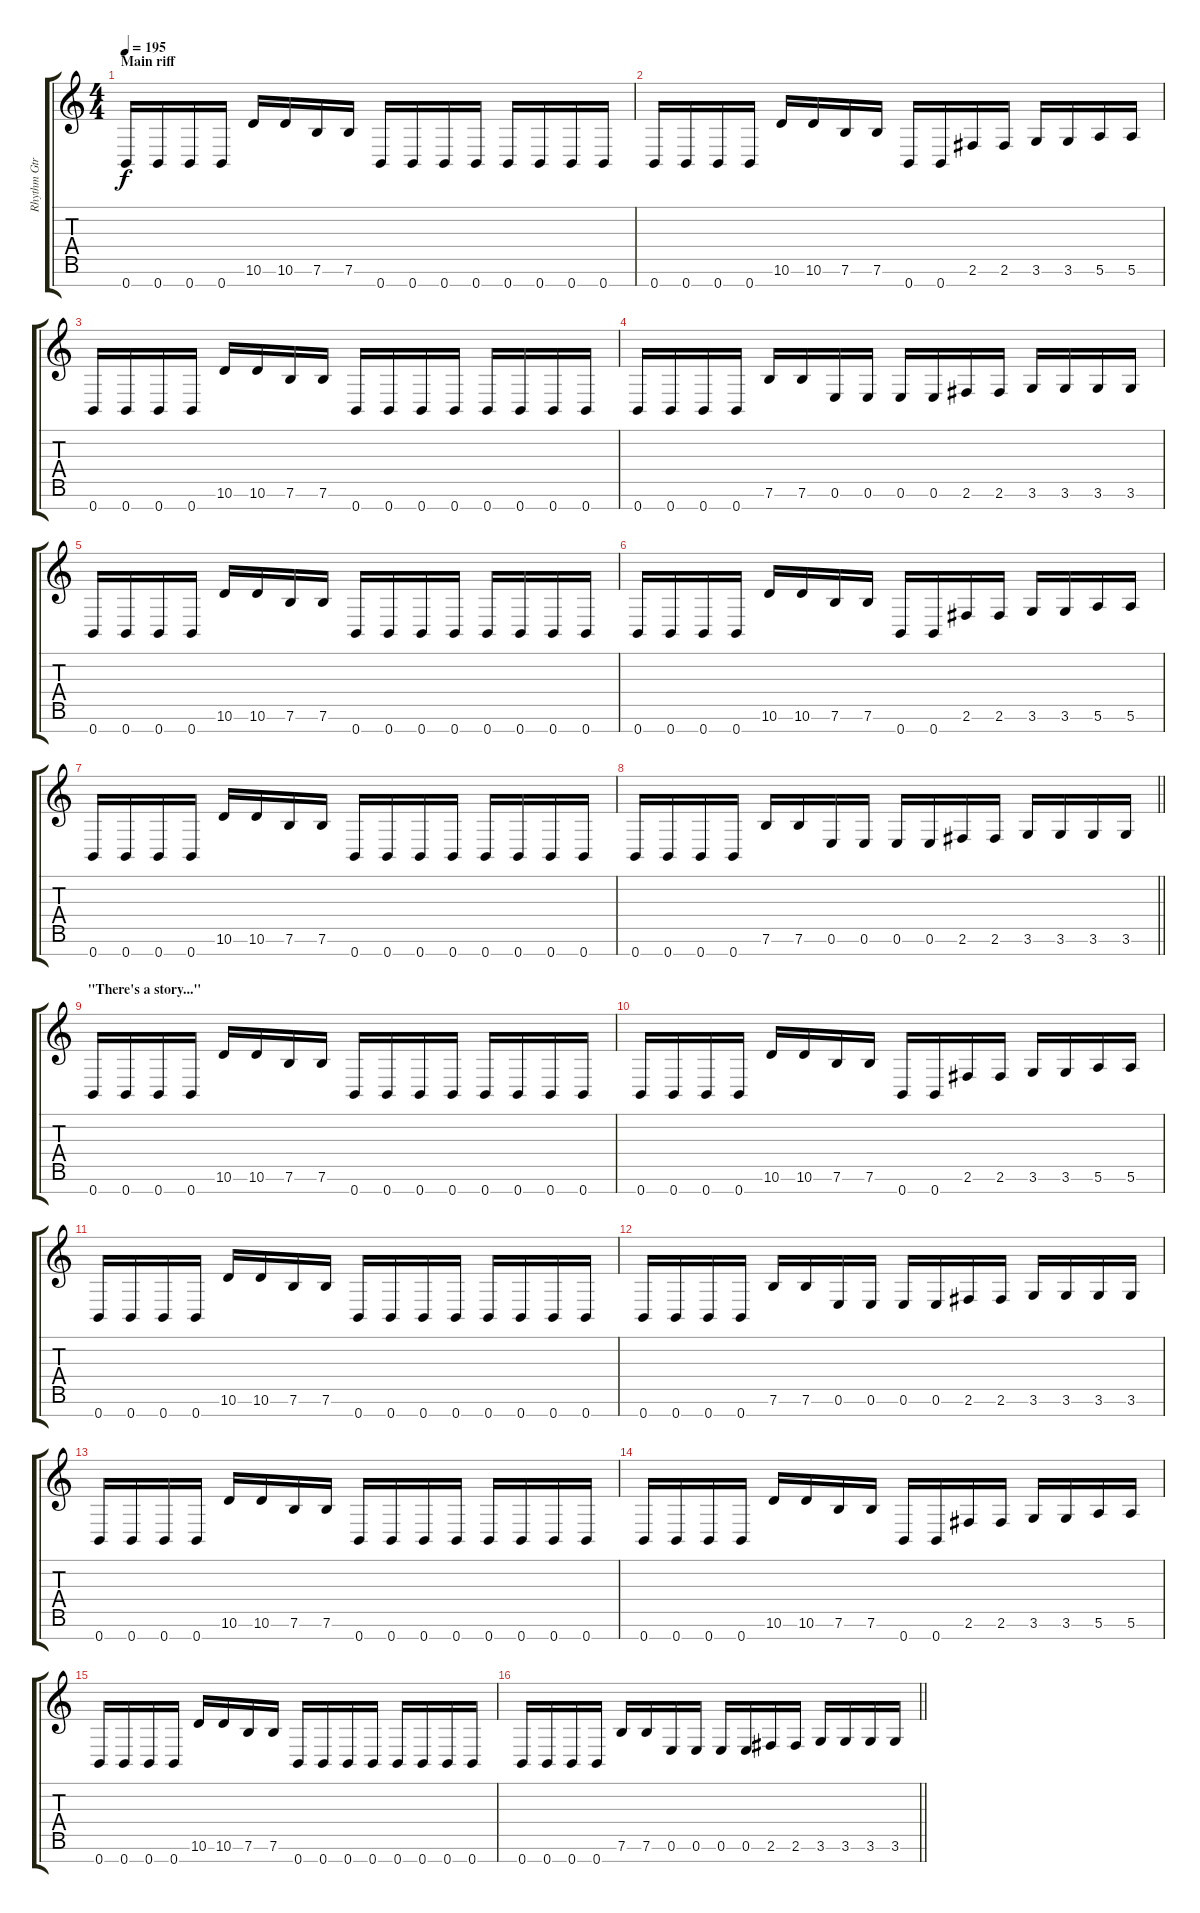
\track ("Rhythm Gtr." "Rhythm Gtr") {instrument distortionguitar}
\staff {score tabs}
\tuning (E4 B3 G3 D3 A2 E2 B1) {hide}
\ts (4 4)
\section ("" "Main riff")
\tempo 195
\clef g2
\ks c
0.7.16{dy f} 0.7.16 0.7.16 0.7.16 10.6.16 10.6.16 7.6.16 7.6.16 0.7.16 0.7.16 0.7.16 0.7.16 0.7.16 0.7.16 0.7.16 0.7.16 |
0.7.16 0.7.16 0.7.16 0.7.16 10.6.16 10.6.16 7.6.16 7.6.16 0.7.16 0.7.16 2.6.16 2.6.16 3.6.16 3.6.16 5.6.16 5.6.16 |
0.7.16 0.7.16 0.7.16 0.7.16 10.6.16 10.6.16 7.6.16 7.6.16 0.7.16 0.7.16 0.7.16 0.7.16 0.7.16 0.7.16 0.7.16 0.7.16 |
0.7.16 0.7.16 0.7.16 0.7.16 7.6.16 7.6.16 0.6.16 0.6.16 0.6.16 0.6.16 2.6.16 2.6.16 3.6.16 3.6.16 3.6.16 3.6.16 |
0.7.16 0.7.16 0.7.16 0.7.16 10.6.16 10.6.16 7.6.16 7.6.16 0.7.16 0.7.16 0.7.16 0.7.16 0.7.16 0.7.16 0.7.16 0.7.16 |
0.7.16 0.7.16 0.7.16 0.7.16 10.6.16 10.6.16 7.6.16 7.6.16 0.7.16 0.7.16 2.6.16 2.6.16 3.6.16 3.6.16 5.6.16 5.6.16 |
0.7.16 0.7.16 0.7.16 0.7.16 10.6.16 10.6.16 7.6.16 7.6.16 0.7.16 0.7.16 0.7.16 0.7.16 0.7.16 0.7.16 0.7.16 0.7.16 |
\barLineRight lightlight
0.7.16 0.7.16 0.7.16 0.7.16 7.6.16 7.6.16 0.6.16 0.6.16 0.6.16 0.6.16 2.6.16 2.6.16 3.6.16 3.6.16 3.6.16 3.6.16 |
\section ("" "\"There's a story...\"")
0.7.16 0.7.16 0.7.16 0.7.16 10.6.16 10.6.16 7.6.16 7.6.16 0.7.16 0.7.16 0.7.16 0.7.16 0.7.16 0.7.16 0.7.16 0.7.16 |
0.7.16 0.7.16 0.7.16 0.7.16 10.6.16 10.6.16 7.6.16 7.6.16 0.7.16 0.7.16 2.6.16 2.6.16 3.6.16 3.6.16 5.6.16 5.6.16 |
0.7.16 0.7.16 0.7.16 0.7.16 10.6.16 10.6.16 7.6.16 7.6.16 0.7.16 0.7.16 0.7.16 0.7.16 0.7.16 0.7.16 0.7.16 0.7.16 |
0.7.16 0.7.16 0.7.16 0.7.16 7.6.16 7.6.16 0.6.16 0.6.16 0.6.16 0.6.16 2.6.16 2.6.16 3.6.16 3.6.16 3.6.16 3.6.16 |
0.7.16 0.7.16 0.7.16 0.7.16 10.6.16 10.6.16 7.6.16 7.6.16 0.7.16 0.7.16 0.7.16 0.7.16 0.7.16 0.7.16 0.7.16 0.7.16 |
0.7.16 0.7.16 0.7.16 0.7.16 10.6.16 10.6.16 7.6.16 7.6.16 0.7.16 0.7.16 2.6.16 2.6.16 3.6.16 3.6.16 5.6.16 5.6.16 |
0.7.16 0.7.16 0.7.16 0.7.16 10.6.16 10.6.16 7.6.16 7.6.16 0.7.16 0.7.16 0.7.16 0.7.16 0.7.16 0.7.16 0.7.16 0.7.16 |
\barLineRight lightlight
0.7.16 0.7.16 0.7.16 0.7.16 7.6.16 7.6.16 0.6.16 0.6.16 0.6.16 0.6.16 2.6.16 2.6.16 3.6.16 3.6.16 3.6.16 3.6.16
